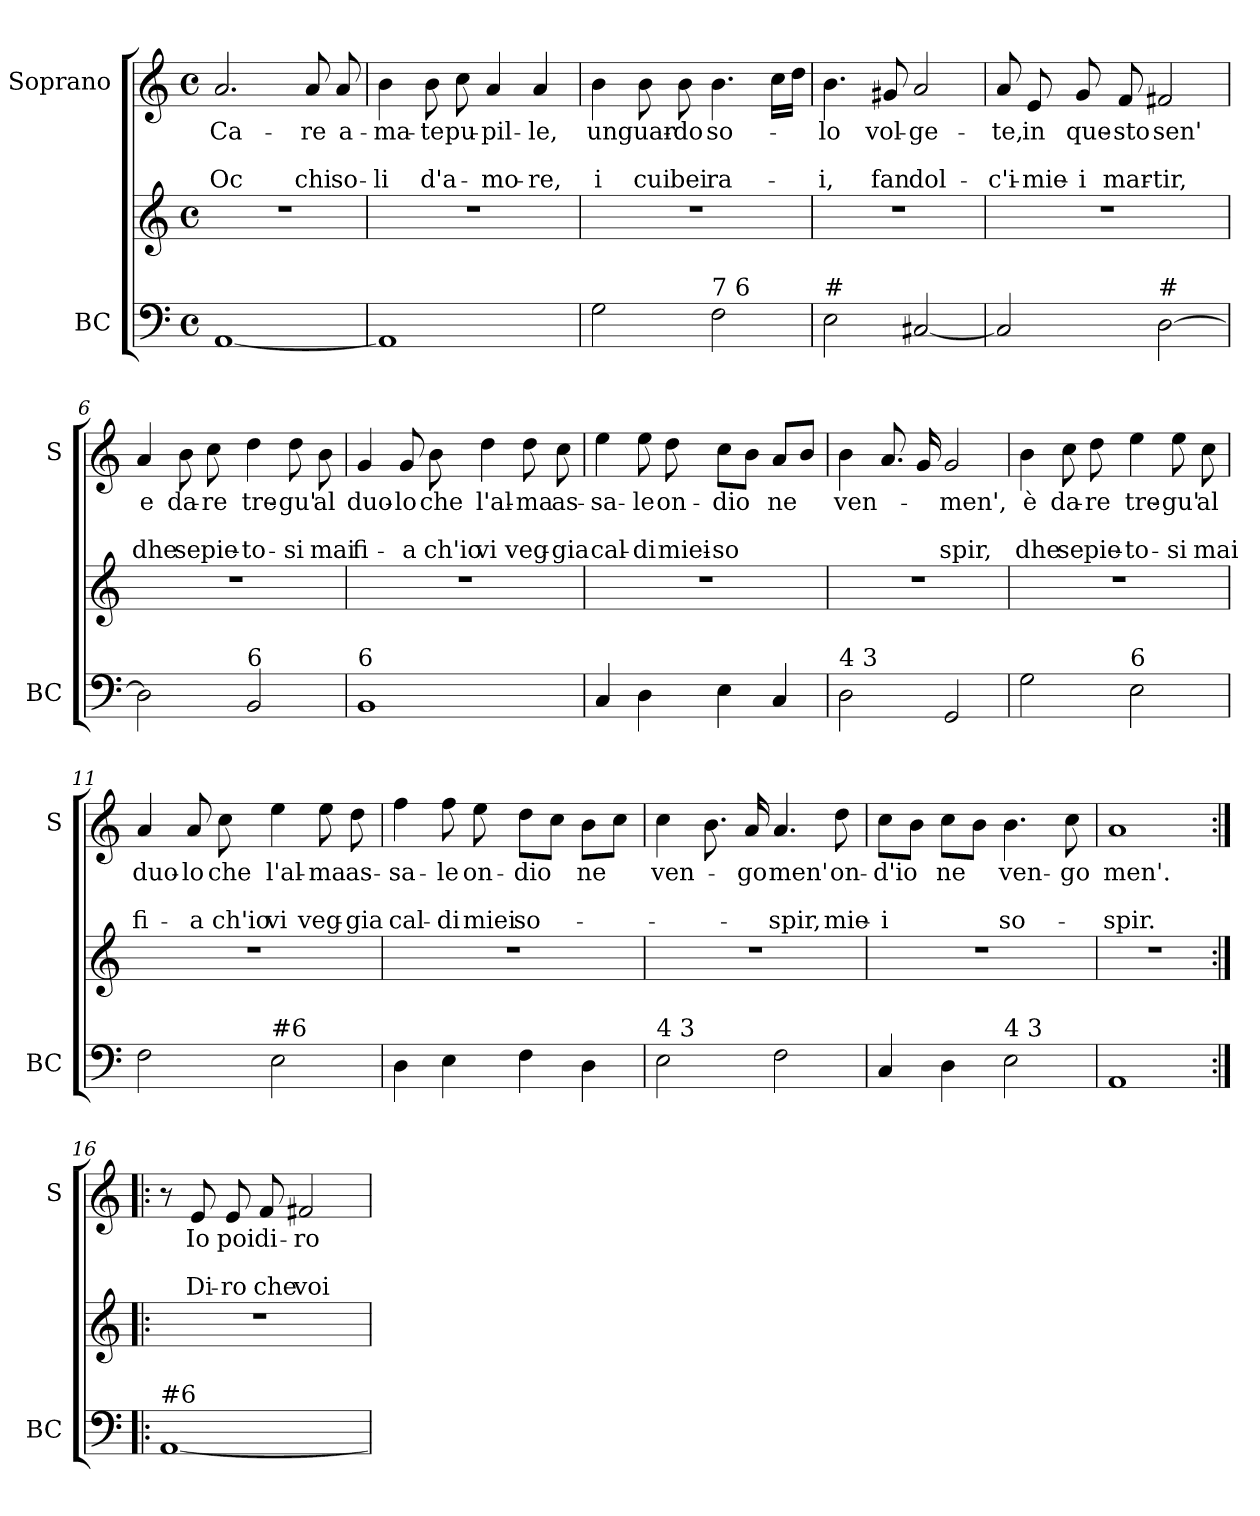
**kern	**kern	**kern	**text	**text	**text
*part2	*part2	*part1	*part1	*part1	*part1
*staff3	*staff2	*staff1	*staff1	*staff1	*staff1
*I"BC	*	*I"Soprano	*	*	*
*I'BC	*	*I'S	*	*	*
*clefF4	*clefG2	*clefG2	*	*	*
*k[]	*k[]	*k[]	*	*	*
*C:	*C:	*C:	*	*	*
*M4/4	*M4/4	*M4/4	*	*	*
*met(c)	*met(c)	*met(c)	*	*	*
=1	=1	=1	=1	=1	=1
!	!	!	!LO:LY:b	!	!LO:LY:b
[1AA	1r	2.a/	Ca-	.	Oc
!	!	!	!LO:LY:b	!	!LO:LY:b
.	.	8a/	-re	.	chi
!	!	!	!LO:LY:b	!	!LO:LY:b
.	.	8a/	a-	.	so-
=2	=2	=2	=2	=2	=2
!	!	!	!LO:LY:b	!	!LO:LY:b
1AA]	1r	4b\	-ma-	.	-li
!	!	!	!LO:LY:b	!	!LO:LY:b
.	.	8b\	-te	.	d'a-
!	!	!	!LO:LY:b	!	!
.	.	8cc\	pu-	.	.
!	!	!	!LO:LY:b	!	!LO:LY:b
.	.	4a/	-pil-	.	-mo-
!	!	!	!LO:LY:b	!	!LO:LY:b
.	.	4a/	-le,	.	-re,
=3	=3	=3	=3	=3	=3
!	!	!	!LO:LY:b	!	!LO:LY:b
2G\	1r	4b\	un	.	i
!	!	!	!LO:LY:b	!	!LO:LY:b
.	.	8b\	guar-	.	cui
!	!	!	!LO:LY:b	!	!LO:LY:b
.	.	8b\	-do	.	bei
!LO:TX:a:t=7  6	!	!	!	!	!
!	!	!	!LO:LY:b	!	!LO:LY:b
2F\	.	4.b\	so-	.	ra-
.	.	16cc\LL	.	.	.
.	.	16dd\JJ	.	.	.
=4	=4	=4	=4	=4	=4
!LO:TX:a:t=#	!	!	!	!	!
!	!	!	!LO:LY:b	!	!LO:LY:b
2E\	1r	4.b\	-lo	.	-i,
!	!	!	!LO:LY:b	!	!LO:LY:b
.	.	8g#X/	vol-	.	fan
!	!	!	!LO:LY:b	!	!LO:LY:b
[2C#X/	.	2a/	-ge-	.	dol-
!!LO:LB:g=z
=5	=5	=5	=5	=5	=5
!	!	!	!LO:LY:b	!	!LO:LY:b
2C#/]	1r	8a/	-te,	.	-c'i-
!	!	!	!LO:LY:b	!	!LO:LY:b
.	.	8e/	in	.	-mie-
!	!	!	!LO:LY:b	!	!LO:LY:b
.	.	8g/	que-	.	-i
!	!	!	!LO:LY:b	!	!LO:LY:b
.	.	8f/	-sto	.	mar-
!LO:TX:a:t=#	!	!	!	!	!
!	!	!	!LO:LY:b	!	!LO:LY:b
[2D\	.	2f#X/	sen'	.	-tir,
=6	=6	=6	=6	=6	=6
!	!	!	!LO:LY:b	!	!LO:LY:b
2D\]	1r	4a/	e	.	dhe
!	!	!	!LO:LY:b	!	!LO:LY:b
.	.	8b\	da-	.	se
!	!	!	!LO:LY:b	!	!LO:LY:b
.	.	8cc\	-re	.	pie-
!LO:TX:a:t=6	!	!	!	!	!
!	!	!	!LO:LY:b	!	!LO:LY:b
2BB/	.	4dd\	tre-	.	-to-
!	!	!	!LO:LY:b	!	!LO:LY:b
.	.	8dd\	-gu'	.	-si
!	!	!	!LO:LY:b	!	!LO:LY:b
.	.	8b\	al	.	mai
=7	=7	=7	=7	=7	=7
!LO:TX:a:t=6	!	!	!	!	!
!	!	!	!LO:LY:b	!	!LO:LY:b
1BB	1r	4g/	duo-	.	fi-
!	!	!	!LO:LY:b	!	!LO:LY:b
.	.	8g/	-lo	.	-a
!	!	!	!LO:LY:b	!	!LO:LY:b
.	.	8b\	che	.	ch'io
!	!	!	!LO:LY:b	!	!LO:LY:b
.	.	4dd\	l'al-	.	vi
!	!	!	!LO:LY:b	!	!LO:LY:b
.	.	8dd\	-ma	.	veg-
!	!	!	!LO:LY:b	!	!LO:LY:b
.	.	8cc\	as-	.	-gia
=8	=8	=8	=8	=8	=8
!	!	!	!LO:LY:b	!	!LO:LY:b
4C/	1r	4ee\	-sa-	.	cal-
!	!	!	!LO:LY:b	!	!LO:LY:b
4D\	.	8ee\	-le	.	-di
!	!	!	!LO:LY:b	!	!LO:LY:b
.	.	8dd\	on-	.	miei-
!	!	!	!LO:LY:b	!	!LO:LY:b
4E\	.	8cc\L	-dio	.	-so
.	.	8b\J	.	.	.
!	!	!	!LO:LY:b	!	!
4C/	.	8a/L	ne	.	.
.	.	8b/J	.	.	.
!!LO:LB:g=z
=9	=9	=9	=9	=9	=9
!LO:TX:a:t=4   3	!	!	!	!	!
!	!	!	!LO:LY:b	!	!
2D\	1r	4b\	ven-	.	.
.	.	8.a/	.	.	.
.	.	16g/	.	.	.
!	!	!	!LO:LY:b	!	!LO:LY:b
2GG/	.	2g/	men',	.	spir,
=10	=10	=10	=10	=10	=10
!	!	!	!LO:LY:b	!	!LO:LY:b
2G\	1r	4b\	è	.	dhe
!	!	!	!LO:LY:b	!	!LO:LY:b
.	.	8cc\	da-	.	se
!	!	!	!LO:LY:b	!	!LO:LY:b
.	.	8dd\	-re	.	pie-
!LO:TX:a:t=6	!	!	!	!	!
!	!	!	!LO:LY:b	!	!LO:LY:b
2E\	.	4ee\	tre-	.	-to-
!	!	!	!LO:LY:b	!	!LO:LY:b
.	.	8ee\	-gu'	.	-si
!	!	!	!LO:LY:b	!	!LO:LY:b
.	.	8cc\	al	.	mai
=11	=11	=11	=11	=11	=11
!	!	!	!LO:LY:b	!	!LO:LY:b
2F\	1r	4a/	duo-	.	fi-
!	!	!	!LO:LY:b	!	!LO:LY:b
.	.	8a/	-lo	.	-a
!	!	!	!LO:LY:b	!	!LO:LY:b
.	.	8cc\	che	.	ch'io
!LO:TX:a:t=#6	!	!	!	!	!
!	!	!	!LO:LY:b	!	!LO:LY:b
2E\	.	4ee\	l'al-	.	vi
!	!	!	!LO:LY:b	!	!LO:LY:b
.	.	8ee\	-ma	.	veg-
!	!	!	!LO:LY:b	!	!LO:LY:b
.	.	8dd\	as-	.	-gia
=12	=12	=12	=12	=12	=12
!	!	!	!LO:LY:b	!	!LO:LY:b
4D\	1r	4ff\	-sa-	.	cal-
!	!	!	!LO:LY:b	!	!LO:LY:b
4E\	.	8ff\	-le	.	-di
!	!	!	!LO:LY:b	!	!LO:LY:b
.	.	8ee\	on-	.	miei
!	!	!	!LO:LY:b	!	!LO:LY:b
4F\	.	8dd\L	-dio	.	so-
.	.	8cc\J	.	.	.
!	!	!	!LO:LY:b	!	!
4D\	.	8b\L	ne	.	.
.	.	8cc\J	.	.	.
!!LO:PB:g=z
=13	=13	=13	=13	=13	=13
!LO:TX:a:t=4   3	!	!	!	!	!
!	!	!	!LO:LY:b	!	!
2E\	1r	4cc\	ven-	.	.
.	.	8.b\	.	.	.
!	!	!	!LO:LY:b	!	!
.	.	16a/	-go	.	.
!	!	!	!LO:LY:b	!	!LO:LY:b
2F\	.	4.a/	men'	.	-spir,
!	!	!	!LO:LY:b	!	!LO:LY:b
.	.	8dd\	on-	.	mie-
=14	=14	=14	=14	=14	=14
!	!	!	!LO:LY:b	!	!LO:LY:b
4C/	1r	8cc\L	-d'io	.	-i
.	.	8b\J	.	.	.
!	!	!	!LO:LY:b	!	!
4D\	.	8cc\L	ne	.	.
.	.	8b\J	.	.	.
!LO:TX:a:t=4   3	!	!	!	!	!
!	!	!	!LO:LY:b	!	!LO:LY:b
2E\	.	4.b\	ven-	.	so-
!	!	!	!LO:LY:b	!	!
.	.	8cc\	-go	.	.
=15	=15	=15	=15	=15	=15
!	!	!	!LO:LY:b	!	!LO:LY:b
1AA	1r	1a	men'.	.	-spir.
=16:|!|:	=16:|!|:	=16:|!|:	=16:|!|:	=16:|!|:	=16:|!|:
!LO:TX:a:t=#6	!	!	!	!	!
[1AA	1r	8r	.	.	.
!	!	!	!LO:LY:b	!	!LO:LY:b
.	.	8e/	Io	.	Di-
!	!	!	!LO:LY:b	!	!LO:LY:b
.	.	8e/	poi	.	-ro
!	!	!	!LO:LY:b	!	!LO:LY:b
.	.	8f/	di-	.	che
!	!	!	!LO:LY:b	!	!LO:LY:b
.	.	2f#X/	-ro	.	voi
=	=	=	=	=	=
*-	*-	*-	*-	*-	*-
